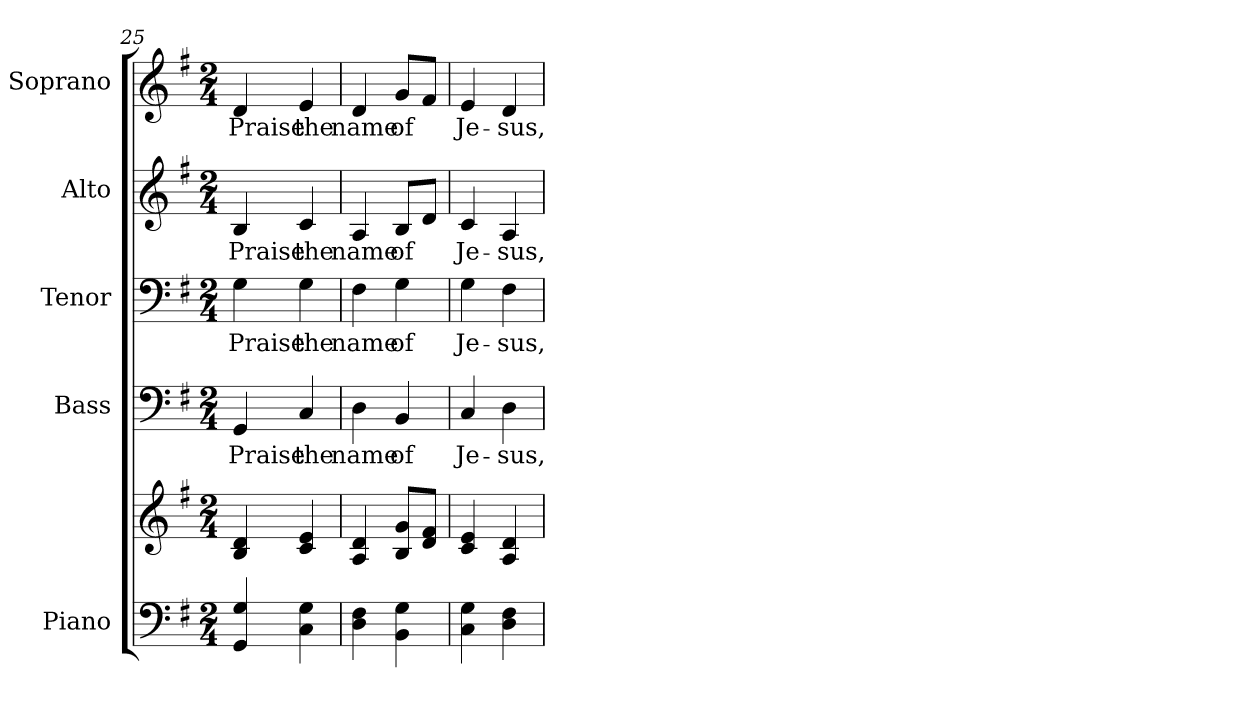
**kern	**kern	**kern	**text	**kern	**text	**kern	**text	**kern	**text
*part5	*part5	*part4	*part4	*part3	*part3	*part2	*part2	*part1	*part1
*staff6	*staff5	*staff4	*staff4	*staff3	*staff3	*staff2	*staff2	*staff1	*staff1
*I"Piano	*	*I"Bass	*	*I"Tenor	*	*I"Alto	*	*I"Soprano	*
*I'Pno.	*	*I'B.	*	*I'T.	*	*I'A.	*	*I'S.	*
*clefF4	*clefG2	*clefF4	*	*clefF4	*	*clefG2	*	*clefG2	*
*k[f#]	*k[f#]	*k[f#]	*	*k[f#]	*	*k[f#]	*	*k[f#]	*
*G:	*G:	*G:	*	*G:	*	*G:	*	*G:	*
*M2/4	*M2/4	*M2/4	*	*M2/4	*	*M2/4	*	*M2/4	*
=25	=25	=25	=25	=25	=25	=25	=25	=25	=25
!	!	!	!LO:LY:b:color=#000000	!	!	!	!	!	!
!	!	!	!	!	!LO:LY:b:color=#000000	!	!	!	!
!	!	!	!	!	!	!	!LO:LY:b:color=#000000	!	!
!	!	!	!	!	!	!	!	!	!LO:LY:b:color=#000000
4GGi/ 4Gi	4Bi/ 4di	4GGi/	Praise	4Gi\	Praise	4Bi/	Praise	4di/	Praise
!	!	!	!LO:LY:b:color=#000000	!	!	!	!	!	!
!	!	!	!	!	!LO:LY:b:color=#000000	!	!	!	!
!	!	!	!	!	!	!	!LO:LY:b:color=#000000	!	!
!	!	!	!	!	!	!	!	!	!LO:LY:b:color=#000000
4Ci\ 4Gi	4ci/ 4ei	4Ci/	the	4Gi\	the	4ci/	the	4ei/	the
=26	=26	=26	=26	=26	=26	=26	=26	=26	=26
!	!	!	!LO:LY:b:color=#000000	!	!	!	!	!	!
!	!	!	!	!	!LO:LY:b:color=#000000	!	!	!	!
!	!	!	!	!	!	!	!LO:LY:b:color=#000000	!	!
!	!	!	!	!	!	!	!	!	!LO:LY:b:color=#000000
4Di\ 4F#i	4Ai/ 4di	4Di\	name	4F#i\	name	4Ai/	name	4di/	name
!	!	!	!LO:LY:b:color=#000000	!	!	!	!	!	!
!	!	!	!	!	!LO:LY:b:color=#000000	!	!	!	!
!	!	!	!	!	!	!	!LO:LY:b:color=#000000	!	!
!	!	!	!	!	!	!	!	!	!LO:LY:b:color=#000000
4BBi\ 4Gi	8Bi/ 8giL	4BBi/	of	4Gi\	of	8Bi/L	of	8gi/L	of
.	8di/ 8f#iJ	.	.	.	.	8di/J	.	8f#i/J	.
=27	=27	=27	=27	=27	=27	=27	=27	=27	=27
!	!	!	!LO:LY:b:color=#000000	!	!	!	!	!	!
!	!	!	!	!	!LO:LY:b:color=#000000	!	!	!	!
!	!	!	!	!	!	!	!LO:LY:b:color=#000000	!	!
!	!	!	!	!	!	!	!	!	!LO:LY:b:color=#000000
4Ci\ 4Gi	4ci/ 4ei	4Ci/	Je-	4Gi\	Je-	4ci/	Je-	4ei/	Je-
!	!	!	!LO:LY:b:color=#000000	!	!	!	!	!	!
!	!	!	!	!	!LO:LY:b:color=#000000	!	!	!	!
!	!	!	!	!	!	!	!LO:LY:b:color=#000000	!	!
!	!	!	!	!	!	!	!	!	!LO:LY:b:color=#000000
4Di\ 4F#i	4Ai/ 4di	4Di\	-sus,	4F#i\	-sus,	4Ai/	-sus,	4di/	-sus,
=	=	=	=	=	=	=	=	=	=
*-	*-	*-	*-	*-	*-	*-	*-	*-	*-
